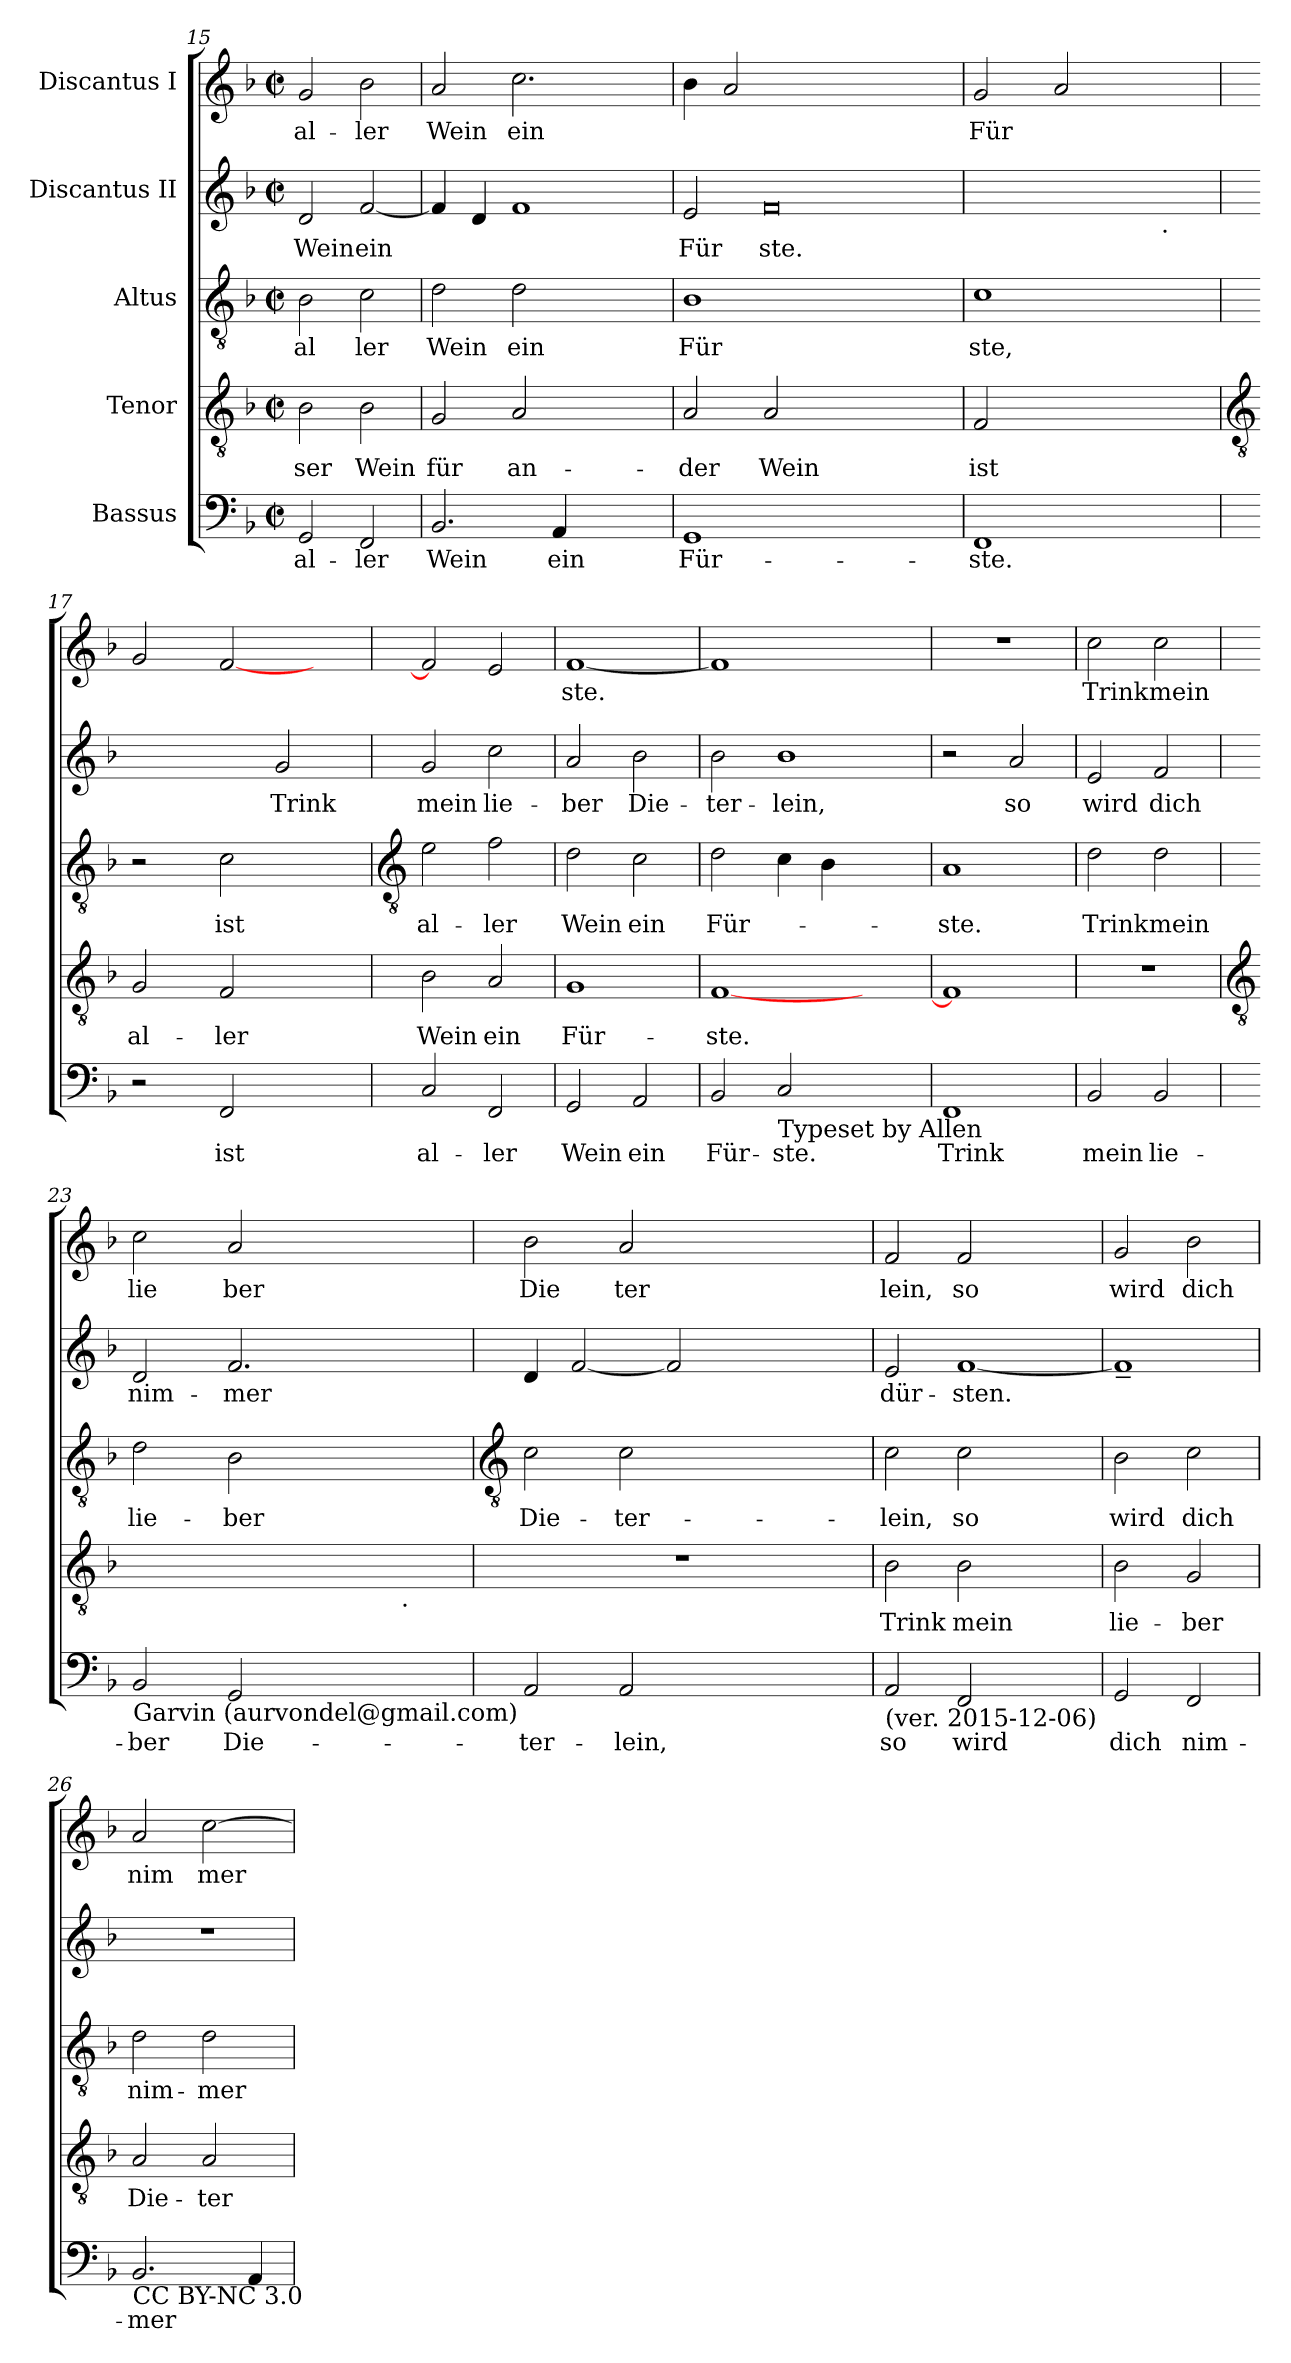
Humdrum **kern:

**kern	**text	**kern	**text	**kern	**text	**kern	**text	**kern	**text
*part5	*part5	*part4	*part4	*part3	*part3	*part2	*part2	*part1	*part1
*staff5	*staff5	*staff4	*staff4	*staff3	*staff3	*staff2	*staff2	*staff1	*staff1
*I"Bassus	*	*I"Tenor	*	*I"Altus	*	*I"Discantus II	*	*I"Discantus I	*
*clefF4	*	*clefGv2	*	*clefGv2	*	*clefG2	*	*clefG2	*
*k[b-]	*	*k[b-]	*	*k[b-]	*	*k[b-]	*	*k[b-]	*
*F:	*	*F:	*	*F:	*	*F:	*	*F:	*
*M2/2	*	*M2/2	*	*M2/2	*	*M2/2	*	*M2/2	*
*met(c|)	*	*met(c|)	*	*met(c|)	*	*met(c|)	*	*met(c|)	*
=15B	=15B	=15B	=15B	=15B	=15B	=15B	=15B	=15B	=15B
!	!LO:LY:b	!	!LO:LY:b	!	!LO:LY:b	!	!LO:LY:b	!	!LO:LY:b
2GG/	al-	2B-\	-ser	2B-\	al	2d/	Wein	2g/	al-
!	!LO:LY:b	!	!LO:LY:b	!	!LO:LY:b	!	!LO:LY:b	!	!LO:LY:b
2FF/	-ler	2B-\	Wein	2c\	ler	[2f/	ein	2b-\	-ler
=16A	=16A	=16A	=16A	=16A	=16A	=16A	=16A	=16A	=16A
!	!LO:LY:b	!	!LO:LY:b	!	!LO:LY:b	!	!	!	!LO:LY:b
2.BB-/	Wein	2G/	für	2d\	Wein	4f/]	.	2a/	Wein
.	.	.	.	.	.	4d/	.	.	.
!	!	!	!LO:LY:b	!	!LO:LY:b	!	!	!	!LO:LY:b
.	.	2A/	an-	2d\	ein	1f	.	2.cc\	ein
!	!LO:LY:b	!	!	!	!	!	!	!	!
4AA/	ein	.	.	.	.	.	.	.	.
2ryy	.	2ryy	.	2ryy	.	.	.	.	.
.	.	.	.	.	.	.	.	4ryy	.
=16B	=16B	=16B	=16B	=16B	=16B	=16B	=16B	=16B	=16B
!	!LO:LY:b	!	!LO:LY:b	!	!LO:LY:b	!	!LO:LY:b	!	!
1GG	Für-	2A/	-der	1B-	Für	2e/	Für	4b-\	.
.	.	.	.	.	.	.	.	2a/	.
!	!	!	!LO:LY:b	!	!	!	!LO:LY:b	!	!
.	.	2A/	Wein	.	.	0f	ste.	.	.
.	.	.	.	.	.	.	.	1..ryy	.
1.ryy	.	1.ryy	.	1.ryy	.	.	.	.	.
!!LO:LB:g=z
=17	=17	=17	=17	=17	=17	=17	=17	=17	=17
!	!LO:LY:b	!	!LO:LY:b	!	!LO:LY:b	!	!	!	!LO:LY:b
1FF	-ste.	2F/	ist	1c	ste,	4ryy	.	2g/	Für
.	.	.	.	.	.	4ryy	.	.	.
.	.	2ryy	.	.	.	4ryy	.	2a/	.
.	.	.	.	.	.	32ryy	.	.	.
.	.	.	.	.	.	32ryy	.	.	.
.	.	.	.	.	.	32ryy	.	.	.
.	.	.	.	.	.	32ryy	.	.	.
.	.	.	.	.	.	32ryy	.	.	.
.	.	.	.	.	.	32ryy	.	.	.
!	!	!	!	!	!	!LO:TX:b:t=.	!	!	!
.	.	.	.	.	.	32ryy	.	.	.
.	.	.	.	.	.	4ryy	.	.	.
8..ryy	.	8..ryy	.	8..ryy	.	.	.	8..ryy	.
!!LO:LB:g=z
=17A	=17A	=17A	=17A	=17A	=17A	=17A	=17A	=17A	=17A
*	*	*clefGv2	*	*	*	*	*	*	*
!	!	!	!LO:LY:b	!	!	!	!	!	!
2r	.	2G/	al-	2r	.	4ryy	.	2g/	.
.	.	.	.	.	.	4ryy	.	.	.
!	!LO:LY:b	!	!LO:LY:b	!	!LO:LY:b	!	!	!	!
2FF/	ist	2F/	-ler	2c\	ist	4ryy	.	[2f/	.
.	.	.	.	.	.	32ryy	.	.	.
!	!	!	!	!	!	!	!LO:LY:b	!	!
.	.	.	.	.	.	2g/	Trink	.	.
4ryy	.	4ryy	.	4ryy	.	.	.	4ryy	.
32ryy	.	32ryy	.	32ryy	.	.	.	32ryy	.
!!LO:LB:g=z
=18A	=18A	=18A	=18A	=18A	=18A	=18A	=18A	=18A	=18A
*	*	*	*	*clefGv2	*	*	*	*	*
!	!LO:LY:b	!	!LO:LY:b	!	!LO:LY:b	!	!LO:LY:b	!	!
2C/	al-	2B-\	Wein	2e\	al-	2g/	mein	2f/]	.
!	!LO:LY:b	!	!LO:LY:b	!	!LO:LY:b	!	!LO:LY:b	!	!
2FF/	-ler	2A/	ein	2f\	-ler	2cc\	lie-	2e/	.
=19A	=19A	=19A	=19A	=19A	=19A	=19A	=19A	=19A	=19A
!	!LO:LY:b	!	!LO:LY:b	!	!LO:LY:b	!	!LO:LY:b	!	!LO:LY:b
2GG/	Wein	1G	Für-	2d\	Wein	2a/	-ber	[1f	ste.
!	!LO:LY:b	!	!	!	!LO:LY:b	!	!LO:LY:b	!	!
2AA/	ein	.	.	2c\	ein	2b-\	Die-	.	.
=20A	=20A	=20A	=20A	=20A	=20A	=20A	=20A	=20A	=20A
!	!LO:LY:b	!	!LO:LY:b	!	!LO:LY:b	!	!LO:LY:b	!	!
2BB-/	Für-	[1F	-ste.	2d\	Für-	2b-\	-ter-	1f]	.
!LO:TX:b:t=Typeset by Allen	!	!	!	!	!	!	!	!	!
!	!LO:LY:b	!	!	!	!	!	!LO:LY:b	!	!
2C/	-ste.	.	.	4c\	.	1b-	-lein,	.	.
.	.	.	.	4B-\	.	.	.	.	.
2ryy	.	2ryy	.	2ryy	.	.	.	2ryy	.
!!LO:LB:g=z
=21A	=21A	=21A	=21A	=21A	=21A	=21A	=21A	=21A	=21A
!	!LO:LY:b	!	!	!	!LO:LY:b	!	!	!	!
1FF	Trink	1F]	.	1A	-ste.	2r	.	1r	.
!	!	!	!	!	!	!	!LO:LY:b	!	!
.	.	.	.	.	.	2a/	so	.	.
!!LO:LB:g=z
=22	=22	=22	=22	=22	=22	=22	=22	=22	=22
!	!LO:LY:b	!	!	!	!LO:LY:b	!	!LO:LY:b	!	!LO:LY:b
2BB-/	mein	1r	.	2d\	Trink	2e/	wird	2cc\	Trink
!	!LO:LY:b	!	!	!	!LO:LY:b	!	!LO:LY:b	!	!LO:LY:b
2BB-/	lie-	.	.	2d\	mein	2f/	dich	2cc\	mein
!!LO:LB:g=z
=23A	=23A	=23A	=23A	=23A	=23A	=23A	=23A	=23A	=23A
*	*	*clefGv2	*	*	*	*	*	*	*
!LO:TX:b:t=Garvin (aurvondel@gmail.com)	!	!	!	!	!	!	!	!	!
!	!LO:LY:b	!	!	!	!LO:LY:b	!	!LO:LY:b	!	!LO:LY:b
2BB-/	-ber	4ryy	.	2d\	lie-	2d/	nim-	2cc\	lie
.	.	4ryy	.	.	.	.	.	.	.
!	!LO:LY:b	!	!	!	!LO:LY:b	!	!LO:LY:b	!	!LO:LY:b
2GG/	Die-	4ryy	.	2B-\	-ber	2.f/	-mer	2a/	ber
.	.	64ryy	.	.	.	.	.	.	.
.	.	64ryy	.	.	.	.	.	.	.
.	.	64ryy	.	.	.	.	.	.	.
.	.	64ryy	.	.	.	.	.	.	.
.	.	64ryy	.	.	.	.	.	.	.
.	.	64ryy	.	.	.	.	.	.	.
.	.	64ryy	.	.	.	.	.	.	.
.	.	64ryy	.	.	.	.	.	.	.
.	.	64ryy	.	.	.	.	.	.	.
.	.	64ryy	.	.	.	.	.	.	.
.	.	64ryy	.	.	.	.	.	.	.
.	.	64ryy	.	.	.	.	.	.	.
.	.	64ryy	.	.	.	.	.	.	.
.	.	64ryy	.	.	.	.	.	.	.
!	!	!LO:TX:b:t=.	!	!	!	!	!	!	!
.	.	64ryy	.	.	.	.	.	.	.
.	.	4ryy	.	.	.	.	.	.	.
4ryy	.	.	.	4ryy	.	.	.	4ryy	.
.	.	64ryy	.	.	.	.	.	.	.
!!LO:LB:g=z
=24A	=24A	=24A	=24A	=24A	=24A	=24A	=24A	=24A	=24A
*	*	*	*	*clefGv2	*	*	*	*	*
!	!LO:LY:b	!	!	!	!LO:LY:b	!	!	!	!LO:LY:b
2AA/	-ter-	4ryy	.	2c\	Die-	4d/	.	2b-\	Die
.	.	4ryy	.	.	.	[2f/	.	.	.
!	!LO:LY:b	!	!	!	!LO:LY:b	!	!	!	!LO:LY:b
2AA/	-lein,	4ryy	.	2c\	-ter-	.	.	2a/	ter
.	.	64ryy	.	.	.	2f/]	.	.	.
.	.	1r	.	.	.	.	.	.	.
2ryy	.	.	.	2ryy	.	.	.	2ryy	.
.	.	.	.	.	.	2ryy	.	.	.
4ryy	.	.	.	4ryy	.	.	.	4ryy	.
64ryy	.	.	.	64ryy	.	64ryy	.	64ryy	.
=24B	=24B	=24B	=24B	=24B	=24B	=24B	=24B	=24B	=24B
!LO:TX:b:t=(ver. 2015-12-06)	!	!	!	!	!	!	!	!	!
!	!LO:LY:b	!	!LO:LY:b	!	!LO:LY:b	!	!LO:LY:b	!	!LO:LY:b
2AA/	so	2B-\	Trink	2c\	-lein,	2e/	dür-	2f/	lein,
!	!LO:LY:b	!	!LO:LY:b	!	!LO:LY:b	!	!LO:LY:b	!	!LO:LY:b
2FF/	wird	2B-\	mein	2c\	so	[1f	-sten.	2f/	so
2ryy	.	2ryy	.	2ryy	.	.	.	2ryy	.
!!LO:LB:g=z
=25A	=25A	=25A	=25A	=25A	=25A	=25A	=25A	=25A	=25A
!	!LO:LY:b	!	!LO:LY:b	!	!LO:LY:b	!	!	!	!LO:LY:b
2GG/	dich	2B-\	lie-	2B-\	wird	1f~]	.	2g/	wird
!	!LO:LY:b	!	!LO:LY:b	!	!LO:LY:b	!	!	!	!LO:LY:b
2FF/	nim-	2G/	-ber	2c\	dich	.	.	2b-\	dich
=26A	=26A	=26A	=26A	=26A	=26A	=26A	=26A	=26A	=26A
!LO:TX:b:t=CC BY-NC 3.0	!	!	!	!	!	!	!	!	!
!	!LO:LY:b	!	!LO:LY:b	!	!LO:LY:b	!	!	!	!LO:LY:b
2.BB-/	-mer	2A/	Die-	2d\	nim-	1r	.	2a/	nim
!	!	!	!LO:LY:b	!	!LO:LY:b	!	!	!	!LO:LY:b
.	.	2A/	-ter-	2d\	-mer	.	.	[2cc\	mer
4AA/	.	.	.	.	.	.	.	.	.
=	=	=	=	=	=	=	=	=	=
*-	*-	*-	*-	*-	*-	*-	*-	*-	*-
